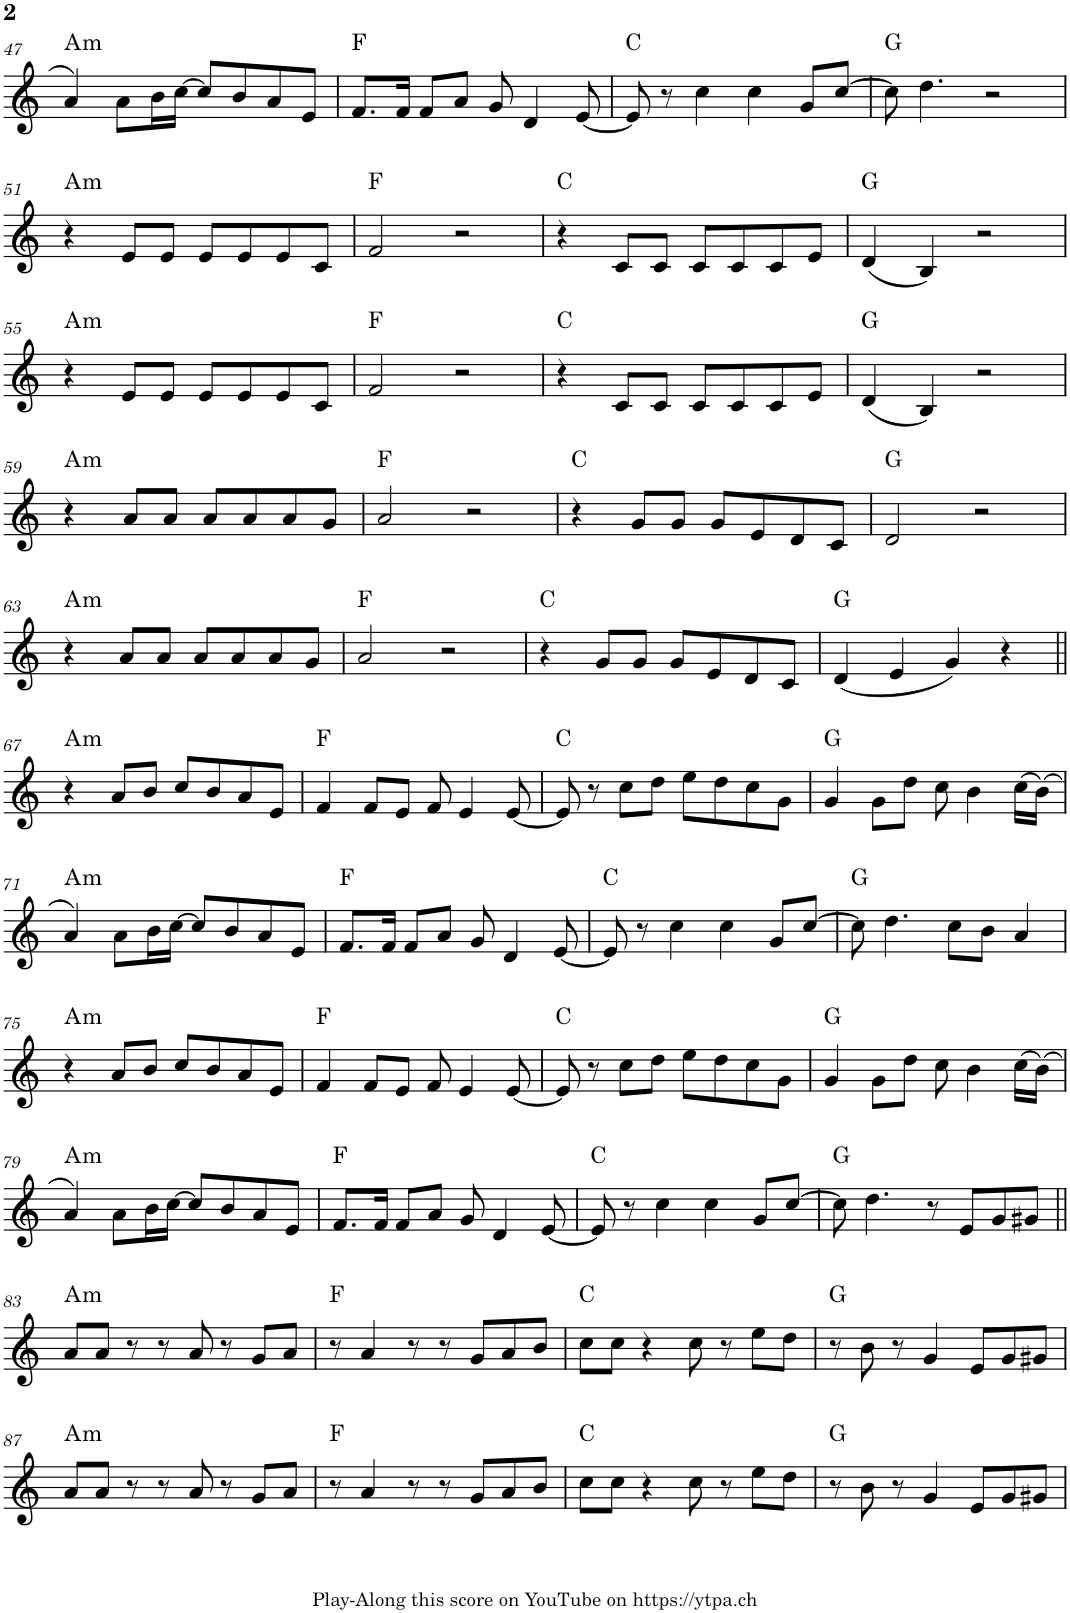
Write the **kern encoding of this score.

**kern	**harte
*part1	*part1
*staff1	*
*I"Voice	*
*I'Vc.	*
!!LO:PB:g=z
*clefG2	*
*k[]	*
*M4/4	*
=47	=47
!	!LO:H:kt=m
4a/	A:min
8a\L	.
16b\L	.
[16cc\JJ	.
8cc/L]	.
8b/	.
8a/	.
8e/J	.
=48	=48
!	!LO:H:kt=N.C.
8.f/L	N
16f/Jk	.
8f/L	.
8a/J	.
8g/	.
4d/	.
[8e/	.
=49	=49
!	!LO:H:kt=N.C.
8e/]	N
8r	.
4cc\	.
4cc\	.
8g/L	.
[8cc/J	.
=50	=50
!	!LO:H:kt=N.C.
8cc\]	N
4.dd\	.
2r	.
!!LO:LB:g=z
=51	=51
!	!LO:H:kt=m
4r	A:min
8e/L	.
8e/J	.
8e/L	.
8e/	.
8e/	.
8c/J	.
=52	=52
!	!LO:H:kt=N.C.
2f/	N
2r	.
=53	=53
!	!LO:H:kt=N.C.
4r	N
8c/L	.
8c/J	.
8c/L	.
8c/	.
8c/	.
8e/J	.
=54	=54
!	!LO:H:kt=N.C.
(4d/	N
4B/)	.
2r	.
!!LO:LB:g=z
=55	=55
!	!LO:H:kt=m
4r	A:min
8e/L	.
8e/J	.
8e/L	.
8e/	.
8e/	.
8c/J	.
=56	=56
!	!LO:H:kt=N.C.
2f/	N
2r	.
=57	=57
!	!LO:H:kt=N.C.
4r	N
8c/L	.
8c/J	.
8c/L	.
8c/	.
8c/	.
8e/J	.
=58	=58
!	!LO:H:kt=N.C.
(4d/	N
4B/)	.
2r	.
!!LO:LB:g=z
=59	=59
!	!LO:H:kt=m
4r	A:min
8a/L	.
8a/J	.
8a/L	.
8a/	.
8a/	.
8g/J	.
=60	=60
!	!LO:H:kt=N.C.
2a/	N
2r	.
=61	=61
!	!LO:H:kt=N.C.
4r	N
8g/L	.
8g/J	.
8g/L	.
8e/	.
8d/	.
8c/J	.
=62	=62
!	!LO:H:kt=N.C.
2d/	N
2r	.
!!LO:LB:g=z
=63	=63
!	!LO:H:kt=m
4r	A:min
8a/L	.
8a/J	.
8a/L	.
8a/	.
8a/	.
8g/J	.
=64	=64
!	!LO:H:kt=N.C.
2a/	N
2r	.
=65	=65
!	!LO:H:kt=N.C.
4r	N
8g/L	.
8g/J	.
8g/L	.
8e/	.
8d/	.
8c/J	.
=66	=66
!	!LO:H:kt=N.C.
(4d/	N
4e/	.
4g/)	.
4r	.
!!LO:LB:g=z
=67||	=67||
!	!LO:H:kt=m
4r	A:min
8a/L	.
8b/J	.
8cc/L	.
8b/	.
8a/	.
8e/J	.
=68	=68
4f/	F:maj
8f/L	.
8e/J	.
8f/	.
4e/	.
[8e/	.
=69	=69
8e/]	C:maj
8r	.
8cc\L	.
8dd\J	.
8ee\L	.
8dd\	.
8cc\	.
8g\J	.
=70	=70
4g/	G:maj
8g\L	.
8dd\J	.
8cc\	.
4b\	.
(16cc\LL	.
(16b\JJ)	.
!!LO:LB:g=z
=71	=71
!	!LO:H:kt=m
4a/)	A:min
8a\L	.
16b\L	.
[16cc\JJ	.
8cc/L]	.
8b/	.
8a/	.
8e/J	.
=72	=72
!	!LO:H:kt=N.C.
8.f/L	N
16f/Jk	.
8f/L	.
8a/J	.
8g/	.
4d/	.
[8e/	.
=73	=73
!	!LO:H:kt=N.C.
8e/]	N
8r	.
4cc\	.
4cc\	.
8g/L	.
[8cc/J	.
=74	=74
!	!LO:H:kt=N.C.
8cc\]	N
4.dd\	.
8cc\L	.
8b\J	.
4a/	.
!!LO:LB:g=z
=75	=75
!	!LO:H:kt=m
4r	A:min
8a/L	.
8b/J	.
8cc/L	.
8b/	.
8a/	.
8e/J	.
=76	=76
!	!LO:H:kt=N.C.
4f/	N
8f/L	.
8e/J	.
8f/	.
4e/	.
[8e/	.
=77	=77
!	!LO:H:kt=N.C.
8e/]	N
8r	.
8cc\L	.
8dd\J	.
8ee\L	.
8dd\	.
8cc\	.
8g\J	.
=78	=78
!	!LO:H:kt=N.C.
4g/	N
8g\L	.
8dd\J	.
8cc\	.
4b\	.
(16cc\LL	.
(16b\JJ)	.
!!LO:LB:g=z
=79	=79
!	!LO:H:kt=m
4a/)	A:min
8a\L	.
16b\L	.
[16cc\JJ	.
8cc/L]	.
8b/	.
8a/	.
8e/J	.
=80	=80
!	!LO:H:kt=N.C.
8.f/L	N
16f/Jk	.
8f/L	.
8a/J	.
8g/	.
4d/	.
[8e/	.
=81	=81
!	!LO:H:kt=N.C.
8e/]	N
8r	.
4cc\	.
4cc\	.
8g/L	.
[8cc/J	.
=82	=82
!	!LO:H:kt=N.C.
8cc\]	N
4.dd\	.
8r	.
8e/L	.
8g/	.
8g#X/J	.
!!LO:LB:g=z
=83||	=83||
!	!LO:H:kt=m
8a/L	A:min
8a/J	.
8r	.
8r	.
8a/	.
8r	.
8g/L	.
8a/J	.
=84	=84
!	!LO:H:kt=N.C.
8r	N
4a/	.
8r	.
8r	.
8g/L	.
8a/	.
8b/J	.
=85	=85
!	!LO:H:kt=N.C.
8cc\L	N
8cc\J	.
4r	.
8cc\	.
8r	.
8ee\L	.
8dd\J	.
=86	=86
!	!LO:H:kt=N.C.
8r	N
8b\	.
8r	.
4g/	.
8e/L	.
8g/	.
8g#X/J	.
!!LO:LB:g=z
=87	=87
!	!LO:H:kt=m
8a/L	A:min
8a/J	.
8r	.
8r	.
8a/	.
8r	.
8g/L	.
8a/J	.
=88	=88
!	!LO:H:kt=N.C.
8r	N
4a/	.
8r	.
8r	.
8g/L	.
8a/	.
8b/J	.
=89	=89
!	!LO:H:kt=N.C.
8cc\L	N
8cc\J	.
4r	.
8cc\	.
8r	.
8ee\L	.
8dd\J	.
=90	=90
!	!LO:H:kt=N.C.
8r	N
8b\	.
8r	.
4g/	.
8e/L	.
8g/	.
8g#X/J	.
=	=
*-	*-
